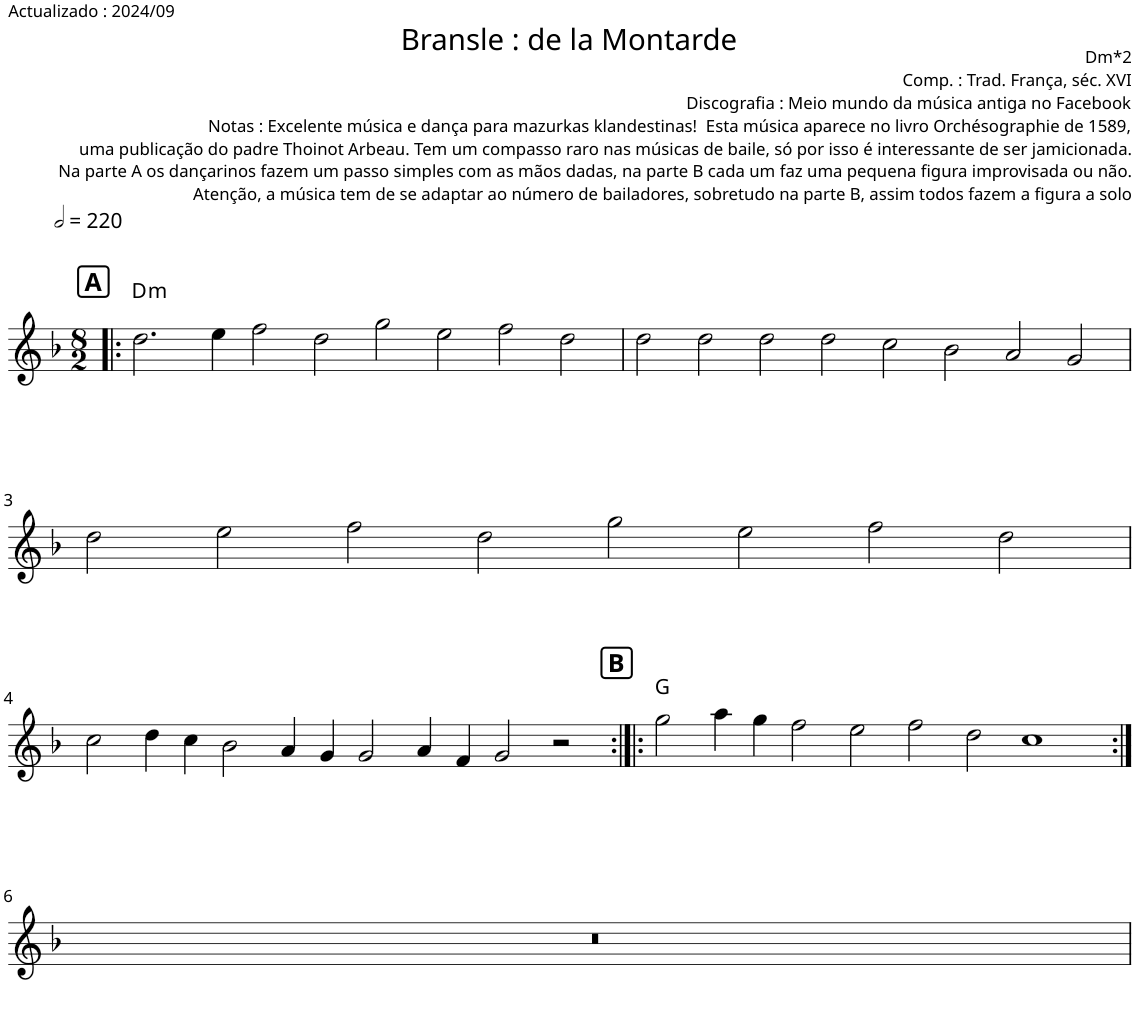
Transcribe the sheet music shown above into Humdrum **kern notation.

**kern	**harte
*part1	*part1
*staff1	*
*I"Piano	*
*I'Pno.	*
*clefG2	*
*k[b-]	*
*M8/2	*
*MM440	*
!!LO:REH:place=s1:a:B:cj:fs=12:t=A
=1!|:	=1!|:
!	!LO:H:kt=m
2.dd\	D:min
4ee\	.
2ff\	.
2dd\	.
2gg\	.
2ee\	.
2ff\	.
2dd\	.
=2	=2
2dd\	.
2dd\	.
2dd\	.
2dd\	.
2cc\	.
2b-\	.
2a/	.
2g/	.
!!LO:LB:g=z
=3	=3
2dd\	.
2ee\	.
2ff\	.
2dd\	.
2gg\	.
2ee\	.
2ff\	.
2dd\	.
!!LO:LB:g=z
=4	=4
2cc\	.
4dd\	.
4cc\	.
2b-\	.
4a/	.
4g/	.
2g/	.
4a/	.
4f/	.
2g/	.
2r	.
!!LO:REH:place=s1:a:B:cj:fs=12:t=B
=5:|!|:	=5:|!|:
2gg\	G:maj
4aa\	.
4gg\	.
2ff\	.
2ee\	.
2ff\	.
2dd\	.
1cc	.
!!LO:LB:g=z
=6:|!	=6:|!
00r	.
=	=
*-	*-
